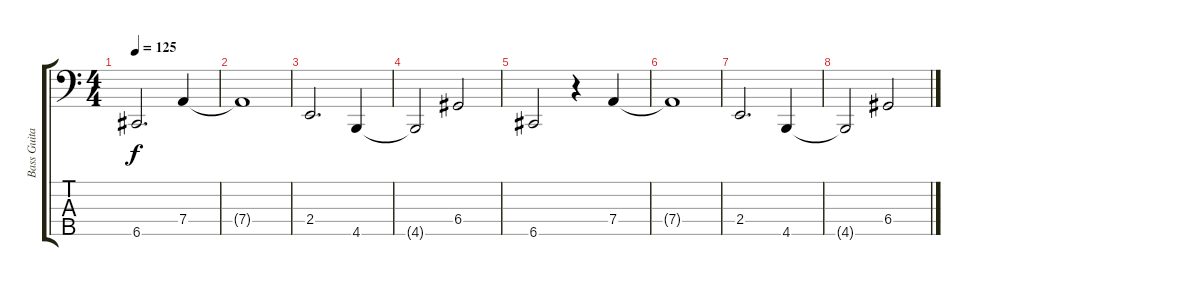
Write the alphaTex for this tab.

\track ("Bass Guitar" "Bass Guita") {instrument electricbasspick}
\staff {score tabs}
\tuning (F2 C2 G1 D1 G0) {hide}
\ts (4 4)
\tempo 125
\clef f4
\ks c
6.5.2{d dy f} 7.4.4 |
7.4{t}.1 |
2.4.2{d} 4.5.4 |
4.5{t}.2 6.4.2 |
6.5.2 r.4 7.4.4 |
7.4{t}.1 |
2.4.2{d} 4.5.4 |
4.5{t}.2 6.4.2
